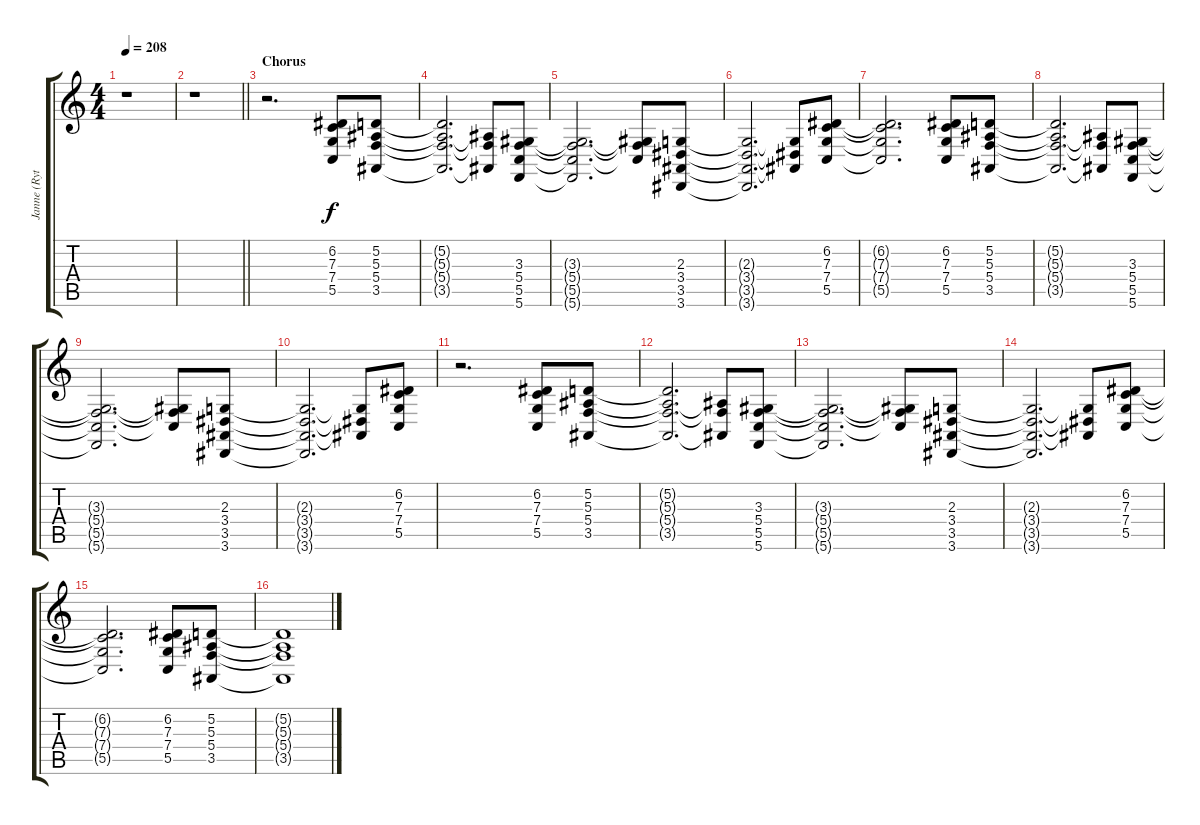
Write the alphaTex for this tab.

\track ("Janne (Rythm)" "Janne (Ryt") {instrument stringensemble1}
\staff {score tabs}
\tuning (D4 A3 F3 C3 G2 C2) {hide}
\ts (4 4)
\tempo 208
\clef g2
\ks c
r.1{dy f} |
\barLineRight lightlight
r.1 |
\section ("" "Chorus")
r.2{d} (6.2 7.3 7.4 5.5).8 (5.2 5.3 5.4 3.5).8 |
(5.2{t} 5.3{t} 5.4{t} 3.5{t}).2{d} (5.3{t} 5.4{t} 3.5{t}).8 (3.3 5.4 5.5 5.6).8 |
(3.3{t} 5.4{t} 5.5{t} 5.6{t}).2{d} (3.3{t} 5.4{t} 5.5{t}).8 (2.3 3.4 3.5 3.6).8 |
(2.3{t} 3.4{t} 3.5{t} 3.6{t}).2{d} (2.3{t} 3.4{t} 3.5{t}).8 (6.2 7.3 7.4 5.5).8 |
(6.2{t} 7.3{t} 7.4{t} 5.5{t}).2{d} (6.2 7.3 7.4 5.5).8 (5.2 5.3 5.4 3.5).8 |
(5.2{t} 5.3{t} 5.4{t} 3.5{t}).2{d} (5.3{t} 5.4{t} 3.5{t}).8 (3.3 5.4 5.5 5.6).8 |
(3.3{t} 5.4{t} 5.5{t} 5.6{t}).2{d} (3.3{t} 5.4{t} 5.5{t}).8 (2.3 3.4 3.5 3.6).8 |
(2.3{t} 3.4{t} 3.5{t} 3.6{t}).2{d} (2.3{t} 3.4{t} 3.5{t}).8 (6.2 7.3 7.4 5.5).8 |
r.2{d} (6.2 7.3 7.4 5.5).8 (5.2 5.3 5.4 3.5).8 |
(5.2{t} 5.3{t} 5.4{t} 3.5{t}).2{d} (5.3{t} 5.4{t} 3.5{t}).8 (3.3 5.4 5.5 5.6).8 |
(3.3{t} 5.4{t} 5.5{t} 5.6{t}).2{d} (3.3{t} 5.4{t} 5.5{t}).8 (2.3 3.4 3.5 3.6).8 |
(2.3{t} 3.4{t} 3.5{t} 3.6{t}).2{d} (2.3{t} 3.4{t} 3.5{t}).8 (6.2 7.3 7.4 5.5).8 |
(6.2{t} 7.3{t} 7.4{t} 5.5{t}).2{d} (6.2 7.3 7.4 5.5).8 (5.2 5.3 5.4 3.5).8 |
(5.2{t} 5.3{t} 5.4{t} 3.5{t}).1
